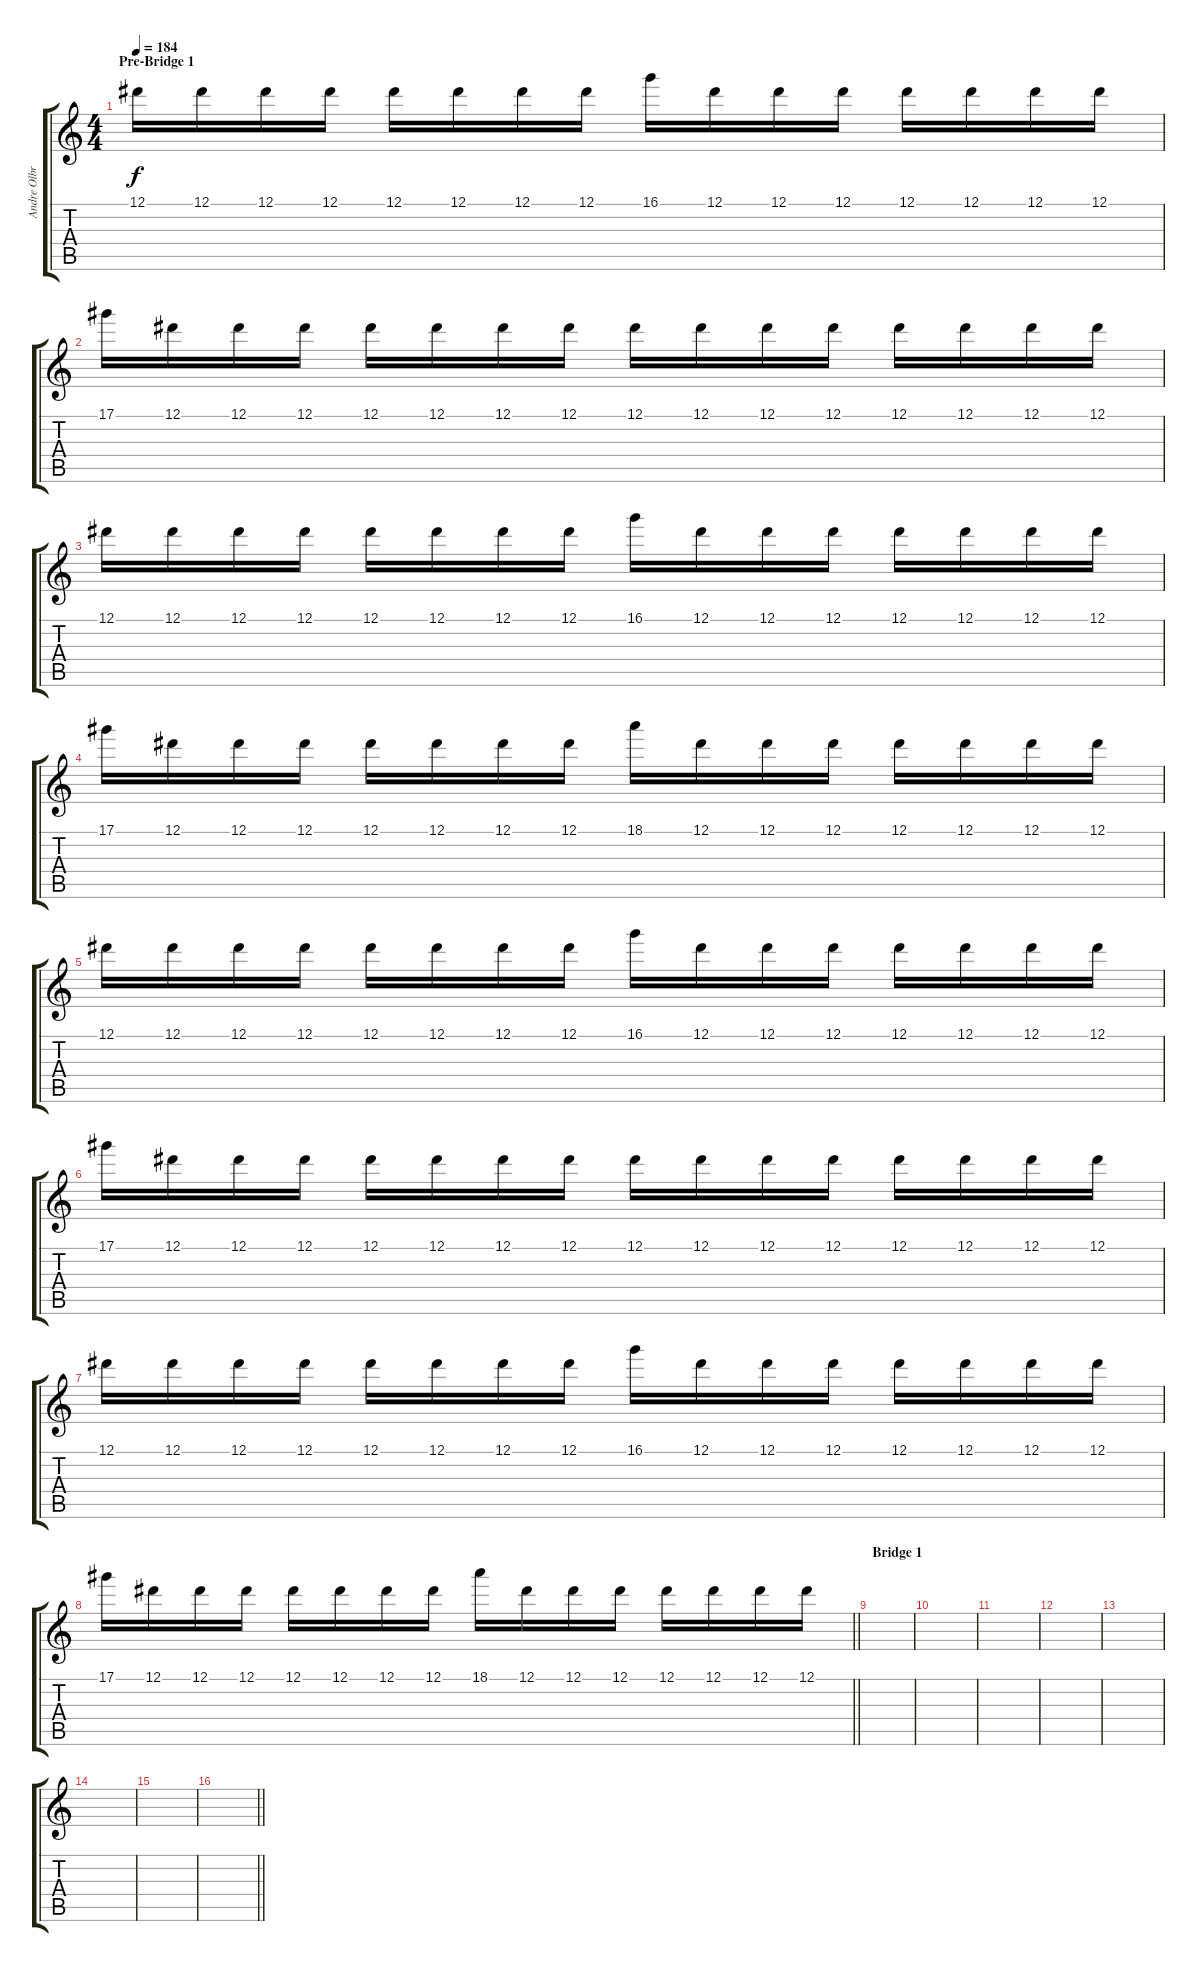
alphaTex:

\track ("Andre Olbrich" "Andre Olbr") {instrument distortionguitar}
\staff {score tabs}
\tuning (Eb4 Bb3 Gb3 Db3 Ab2 Eb2) {hide}
\ts (4 4)
\section ("" "Pre-Bridge 1")
\tempo 184
\clef g2
\ks c
12.1.16{dy f volume 12} 12.1.16 12.1.16 12.1.16 12.1.16 12.1.16 12.1.16 12.1.16 16.1.16 12.1.16 12.1.16 12.1.16 12.1.16 12.1.16 12.1.16 12.1.16 |
17.1.16 12.1.16 12.1.16 12.1.16 12.1.16 12.1.16 12.1.16 12.1.16 12.1.16 12.1.16 12.1.16 12.1.16 12.1.16 12.1.16 12.1.16 12.1.16 |
12.1.16 12.1.16 12.1.16 12.1.16 12.1.16 12.1.16 12.1.16 12.1.16 16.1.16 12.1.16 12.1.16 12.1.16 12.1.16 12.1.16 12.1.16 12.1.16 |
17.1.16 12.1.16 12.1.16 12.1.16 12.1.16 12.1.16 12.1.16 12.1.16 18.1.16 12.1.16 12.1.16 12.1.16 12.1.16 12.1.16 12.1.16 12.1.16 |
12.1.16 12.1.16 12.1.16 12.1.16 12.1.16 12.1.16 12.1.16 12.1.16 16.1.16 12.1.16 12.1.16 12.1.16 12.1.16 12.1.16 12.1.16 12.1.16 |
17.1.16 12.1.16 12.1.16 12.1.16 12.1.16 12.1.16 12.1.16 12.1.16 12.1.16 12.1.16 12.1.16 12.1.16 12.1.16 12.1.16 12.1.16 12.1.16 |
12.1.16 12.1.16 12.1.16 12.1.16 12.1.16 12.1.16 12.1.16 12.1.16 16.1.16 12.1.16 12.1.16 12.1.16 12.1.16 12.1.16 12.1.16 12.1.16 |
\barLineRight lightlight
17.1.16 12.1.16 12.1.16 12.1.16 12.1.16 12.1.16 12.1.16 12.1.16 18.1.16 12.1.16 12.1.16 12.1.16 12.1.16 12.1.16 12.1.16 12.1.16 |
\section ("" "Bridge 1")
|
|
|
|
|
|
|
\barLineRight lightlight
